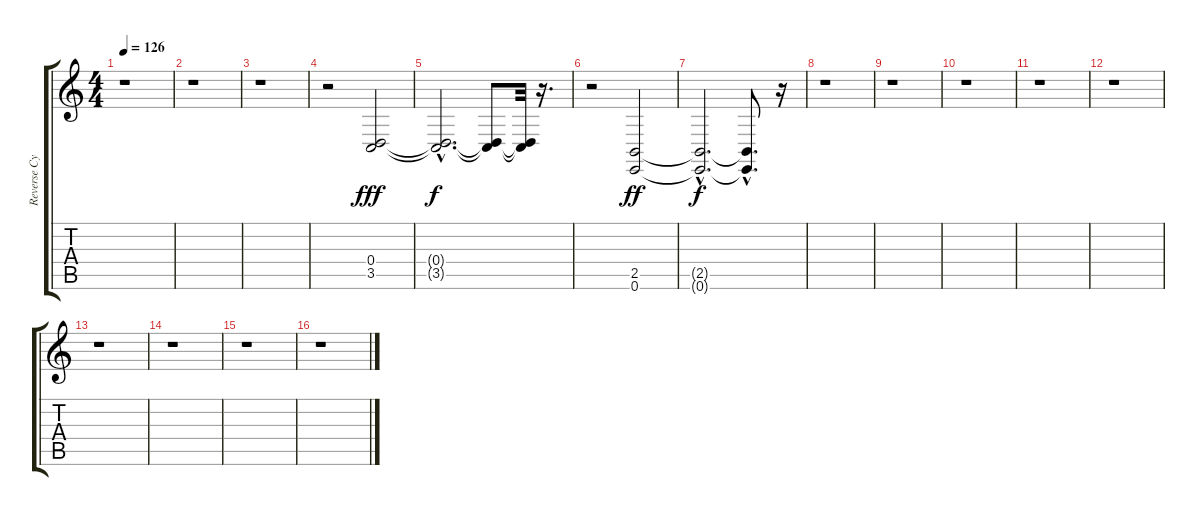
\track ("Reverse Cymbal" "Reverse Cy") {instrument reversecymbal}
\staff {score tabs}
\tuning (E4 B3 G3 D3 A2 E2) {hide}
\ts (4 4)
\tempo 126
\clef g2
\ks c
r.1{dy f} |
r.1 |
r.1 |
r.2 (0.4 3.5).2{dy fff} |
(0.4{hac t} 3.5{hac t}).2{d dy f} (0.4{t} 3.5{t}).8 (0.4{t} 3.5{t}).32 r.16{d} |
r.2 (2.5 0.6).2{dy ff} |
(2.5{hac t} 0.6{hac t}).2{d dy f} (2.5{hac t} 0.6{t}).8{d} r.16 |
r.1 |
r.1 |
r.1 |
r.1 |
r.1 |
r.1 |
r.1 |
r.1 |
r.1
